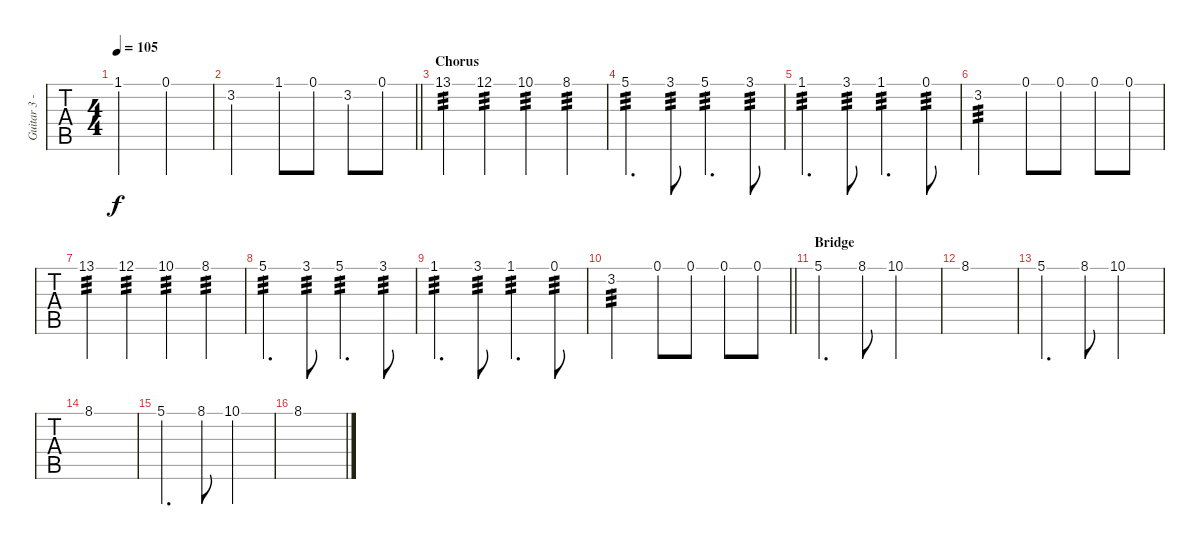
\track ("Guitar 3 - Harmonies" "Guitar 3 -") {instrument overdrivenguitar}
\staff {tabs}
\tuning (E4 B3 G3 D3 A2 E2) {hide}
\ts (4 4)
\tempo 105
\clef g2
\ks c
1.1.2{dy f} 0.1.2 |
\barLineRight lightlight
3.2.2 1.1.8 0.1.8 3.2.8 0.1.8 |
\section ("" "Chorus")
13.1.4{tp 3} 12.1.4{tp 3} 10.1.4{tp 3} 8.1.4{tp 3} |
5.1.4{d tp 3} 3.1.8{tp 3} 5.1.4{d tp 3} 3.1.8{tp 3} |
1.1.4{d tp 3} 3.1.8{tp 3} 1.1.4{d tp 3} 0.1.8{tp 3} |
3.2.2{tp 3} 0.1.8 0.1.8 0.1.8 0.1.8 |
13.1.4{tp 3} 12.1.4{tp 3} 10.1.4{tp 3} 8.1.4{tp 3} |
5.1.4{d tp 3} 3.1.8{tp 3} 5.1.4{d tp 3} 3.1.8{tp 3} |
1.1.4{d tp 3} 3.1.8{tp 3} 1.1.4{d tp 3} 0.1.8{tp 3} |
\barLineRight lightlight
3.2.2{tp 3} 0.1.8 0.1.8 0.1.8 0.1.8 |
\section ("" "Bridge")
5.1.4{d} 8.1.8 10.1.2 |
8.1.1 |
5.1.4{d} 8.1.8 10.1.2 |
8.1.1 |
5.1.4{d} 8.1.8 10.1.2 |
8.1.1
